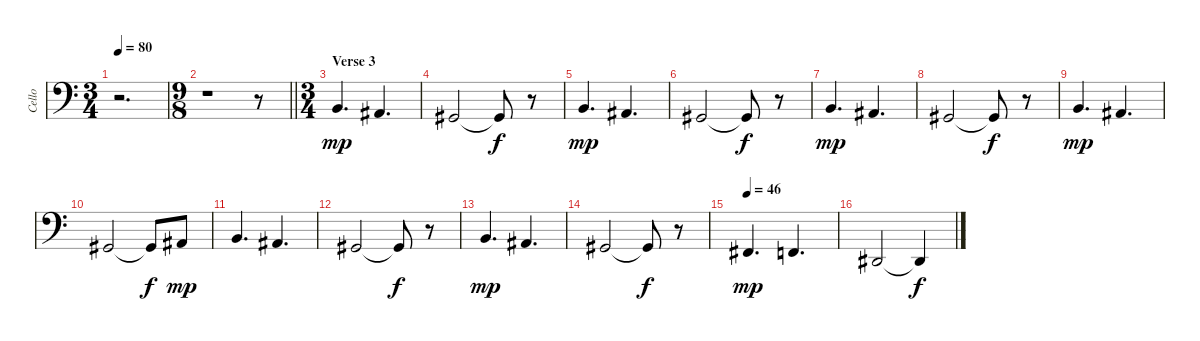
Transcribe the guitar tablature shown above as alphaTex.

\track ("Cello" "Cello") {instrument stringensemble1}
\staff {score}
\tuning (A2 D2 G1 C1) {hide}
\ts (3 4)
\tempo 80
\clef f4
\ks aminor
r.2{d dy mp} |
\ts (9 8)
\barLineRight lightlight
r.1 r.8 |
\ts (3 4)
\section ("" "Verse 3")
2.1.4{d} 1.1.4{d} |
6.2.2 6.2{t}.8{dy f} r.8 |
2.1.4{d dy mp} 1.1.4{d} |
6.2.2 6.2{t}.8{dy f} r.8 |
2.1.4{d dy mp} 1.1.4{d} |
6.2.2 6.2{t}.8{dy f} r.8 |
2.1.4{d dy mp} 1.1.4{d} |
6.2.2 6.2{t}.8{dy f} 1.1.8{dy mp} |
2.1.4{d} 1.1.4{d} |
6.2.2 6.2{t}.8{dy f} r.8 |
2.1.4{d dy mp} 1.1.4{d} |
6.2.2 6.2{t}.8{dy f} r.8 |
\tempo 46
4.2.4{d dy mp} 3.2.4{d} |
1.2.2 1.2{t}.4{dy f volume 0}
